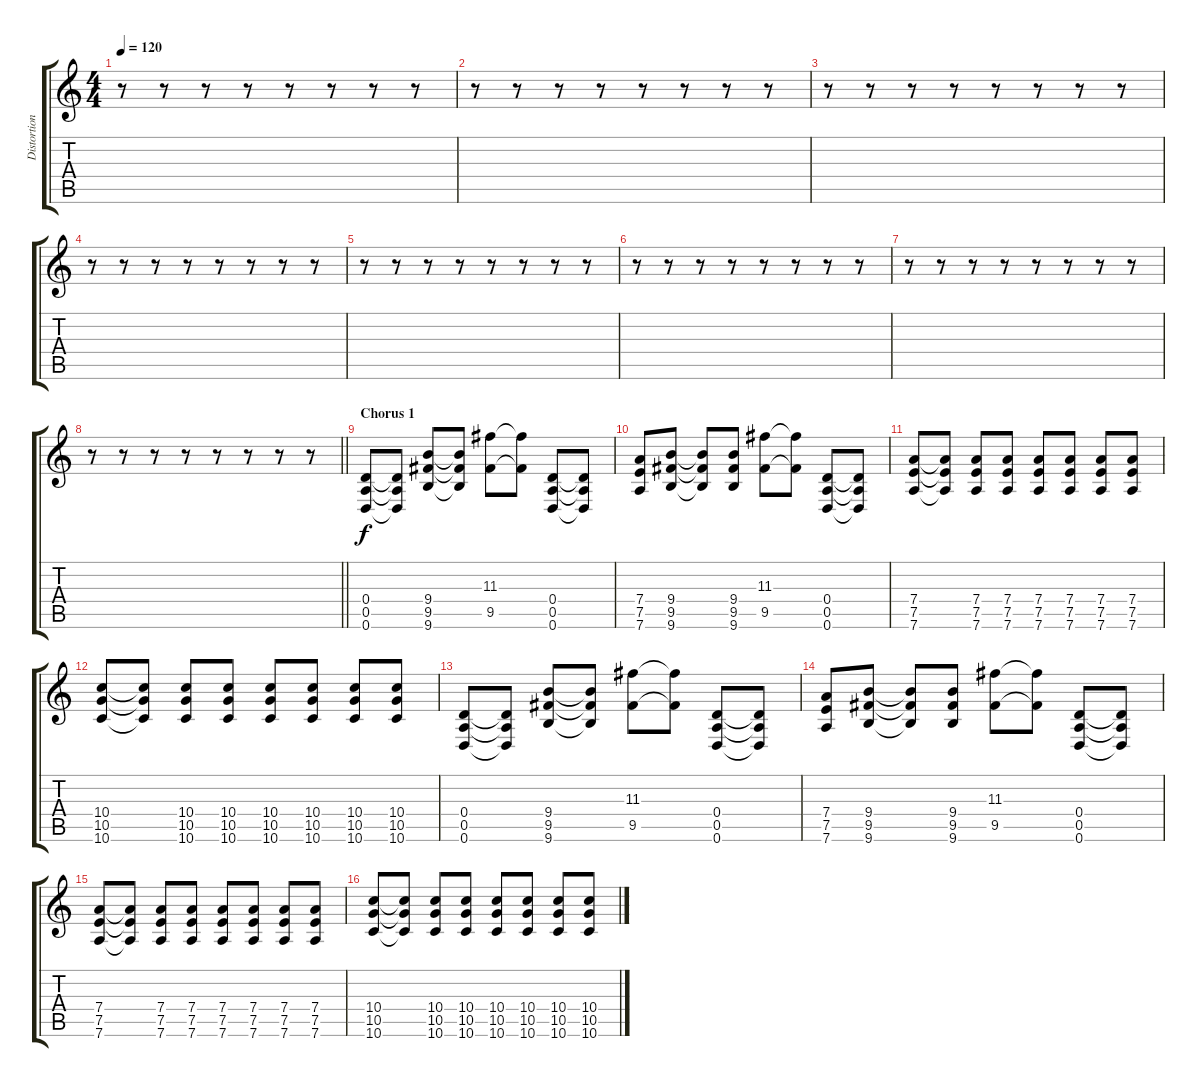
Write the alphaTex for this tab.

\track ("Distortion" "Distortion") {instrument distortionguitar}
\staff {score tabs}
\tuning (E4 B3 G3 D3 A2 D2) {hide}
\ts (4 4)
\tempo 120
\clef g2
\ks c
r.8{dy f} r.8 r.8 r.8 r.8 r.8 r.8 r.8 |
r.8 r.8 r.8 r.8 r.8 r.8 r.8 r.8 |
r.8 r.8 r.8 r.8 r.8 r.8 r.8 r.8 |
r.8 r.8 r.8 r.8 r.8 r.8 r.8 r.8 |
r.8 r.8 r.8 r.8 r.8 r.8 r.8 r.8 |
r.8 r.8 r.8 r.8 r.8 r.8 r.8 r.8 |
r.8 r.8 r.8 r.8 r.8 r.8 r.8 r.8 |
\barLineRight lightlight
r.8 r.8 r.8 r.8 r.8 r.8 r.8 r.8 |
\section ("" "Chorus 1")
(0.4 0.5 0.6).8 (0.4{t} 0.5{t} 0.6{t}).8 (9.4 9.5 9.6).8 (9.4{t} 9.5{t} 9.6{t}).8 (11.3 9.5).8 (11.3{t} 9.5{t}).8 (0.4 0.5 0.6).8 (0.4{t} 0.5{t} 0.6{t}).8 |
(7.4 7.5 7.6).8 (9.4 9.5 9.6).8 (9.4{t} 9.5{t} 9.6{t}).8 (9.4 9.5 9.6).8 (11.3 9.5).8 (11.3{t} 9.5{t}).8 (0.4 0.5 0.6).8 (0.4{t} 0.5{t} 0.6{t}).8 |
(7.4 7.5 7.6).8 (7.4{t} 7.5{t} 7.6{t}).8 (7.4 7.5 7.6).8 (7.4 7.5 7.6).8 (7.4 7.5 7.6).8 (7.4 7.5 7.6).8 (7.4 7.5 7.6).8 (7.4 7.5 7.6).8 |
(10.4 10.5 10.6).8 (10.4{t} 10.5{t} 10.6{t}).8 (10.4 10.5 10.6).8 (10.4 10.5 10.6).8 (10.4 10.5 10.6).8 (10.4 10.5 10.6).8 (10.4 10.5 10.6).8 (10.4 10.5 10.6).8 |
(0.4 0.5 0.6).8 (0.4{t} 0.5{t} 0.6{t}).8 (9.4 9.5 9.6).8 (9.4{t} 9.5{t} 9.6{t}).8 (11.3 9.5).8 (11.3{t} 9.5{t}).8 (0.4 0.5 0.6).8 (0.4{t} 0.5{t} 0.6{t}).8 |
(7.4 7.5 7.6).8 (9.4 9.5 9.6).8 (9.4{t} 9.5{t} 9.6{t}).8 (9.4 9.5 9.6).8 (11.3 9.5).8 (11.3{t} 9.5{t}).8 (0.4 0.5 0.6).8 (0.4{t} 0.5{t} 0.6{t}).8 |
(7.4 7.5 7.6).8 (7.4{t} 7.5{t} 7.6{t}).8 (7.4 7.5 7.6).8 (7.4 7.5 7.6).8 (7.4 7.5 7.6).8 (7.4 7.5 7.6).8 (7.4 7.5 7.6).8 (7.4 7.5 7.6).8 |
(10.4 10.5 10.6).8 (10.4{t} 10.5{t} 10.6{t}).8 (10.4 10.5 10.6).8 (10.4 10.5 10.6).8 (10.4 10.5 10.6).8 (10.4 10.5 10.6).8 (10.4 10.5 10.6).8 (10.4 10.5 10.6).8
